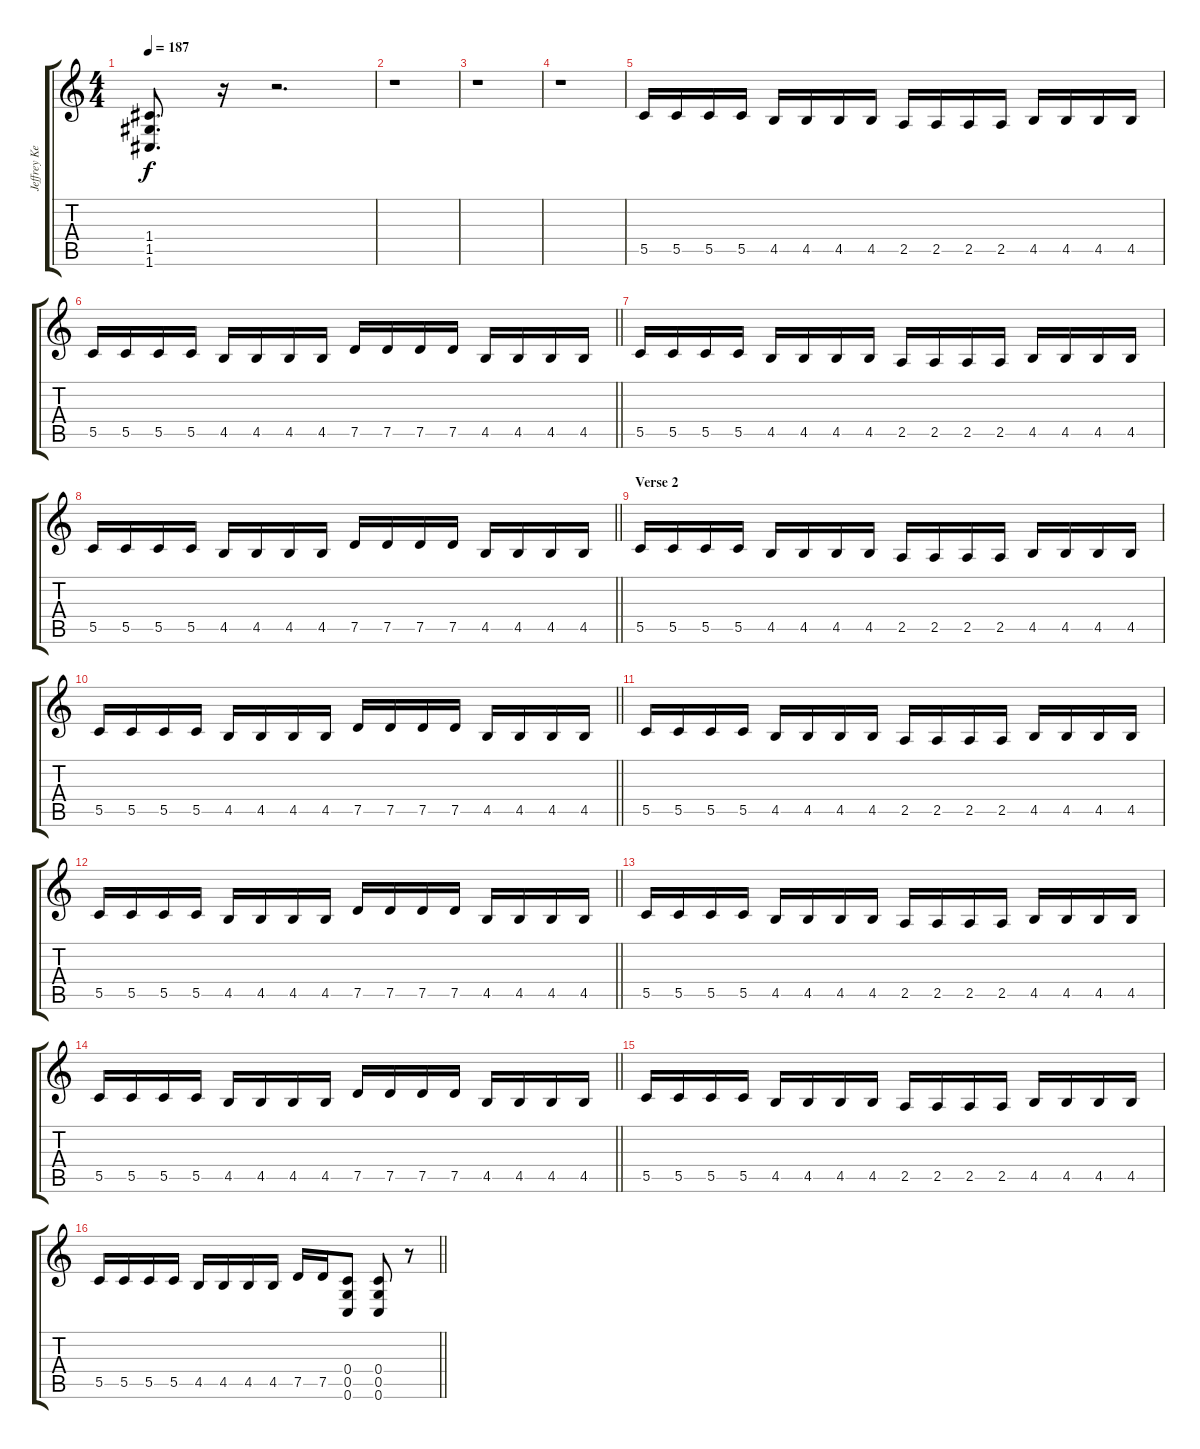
\track ("Jeffrey Kendrick - Guitar" "Jeffrey Ke") {instrument distortionguitar}
\staff {score tabs}
\tuning (D4 A3 F3 C3 G2 C2) {hide}
\ts (4 4)
\tempo 187
\clef g2
\ks c
(1.4 1.5 1.6).8{d dy f} r.16 r.2{d} |
r.1 |
r.1 |
r.1 |
5.5.16 5.5.16 5.5.16 5.5.16 4.5.16 4.5.16 4.5.16 4.5.16 2.5.16 2.5.16 2.5.16 2.5.16 4.5.16 4.5.16 4.5.16 4.5.16 |
\barLineRight lightlight
5.5.16 5.5.16 5.5.16 5.5.16 4.5.16 4.5.16 4.5.16 4.5.16 7.5.16 7.5.16 7.5.16 7.5.16 4.5.16 4.5.16 4.5.16 4.5.16 |
5.5.16 5.5.16 5.5.16 5.5.16 4.5.16 4.5.16 4.5.16 4.5.16 2.5.16 2.5.16 2.5.16 2.5.16 4.5.16 4.5.16 4.5.16 4.5.16 |
\barLineRight lightlight
5.5.16 5.5.16 5.5.16 5.5.16 4.5.16 4.5.16 4.5.16 4.5.16 7.5.16 7.5.16 7.5.16 7.5.16 4.5.16 4.5.16 4.5.16 4.5.16 |
\section ("" "Verse 2")
5.5.16 5.5.16 5.5.16 5.5.16 4.5.16 4.5.16 4.5.16 4.5.16 2.5.16 2.5.16 2.5.16 2.5.16 4.5.16 4.5.16 4.5.16 4.5.16 |
\barLineRight lightlight
5.5.16 5.5.16 5.5.16 5.5.16 4.5.16 4.5.16 4.5.16 4.5.16 7.5.16 7.5.16 7.5.16 7.5.16 4.5.16 4.5.16 4.5.16 4.5.16 |
5.5.16 5.5.16 5.5.16 5.5.16 4.5.16 4.5.16 4.5.16 4.5.16 2.5.16 2.5.16 2.5.16 2.5.16 4.5.16 4.5.16 4.5.16 4.5.16 |
\barLineRight lightlight
5.5.16 5.5.16 5.5.16 5.5.16 4.5.16 4.5.16 4.5.16 4.5.16 7.5.16 7.5.16 7.5.16 7.5.16 4.5.16 4.5.16 4.5.16 4.5.16 |
5.5.16 5.5.16 5.5.16 5.5.16 4.5.16 4.5.16 4.5.16 4.5.16 2.5.16 2.5.16 2.5.16 2.5.16 4.5.16 4.5.16 4.5.16 4.5.16 |
\barLineRight lightlight
5.5.16 5.5.16 5.5.16 5.5.16 4.5.16 4.5.16 4.5.16 4.5.16 7.5.16 7.5.16 7.5.16 7.5.16 4.5.16 4.5.16 4.5.16 4.5.16 |
5.5.16 5.5.16 5.5.16 5.5.16 4.5.16 4.5.16 4.5.16 4.5.16 2.5.16 2.5.16 2.5.16 2.5.16 4.5.16 4.5.16 4.5.16 4.5.16 |
\barLineRight lightlight
5.5.16 5.5.16 5.5.16 5.5.16 4.5.16 4.5.16 4.5.16 4.5.16 7.5.16 7.5.16 (0.4 0.5 0.6).8 (0.4 0.5 0.6).8 r.8
